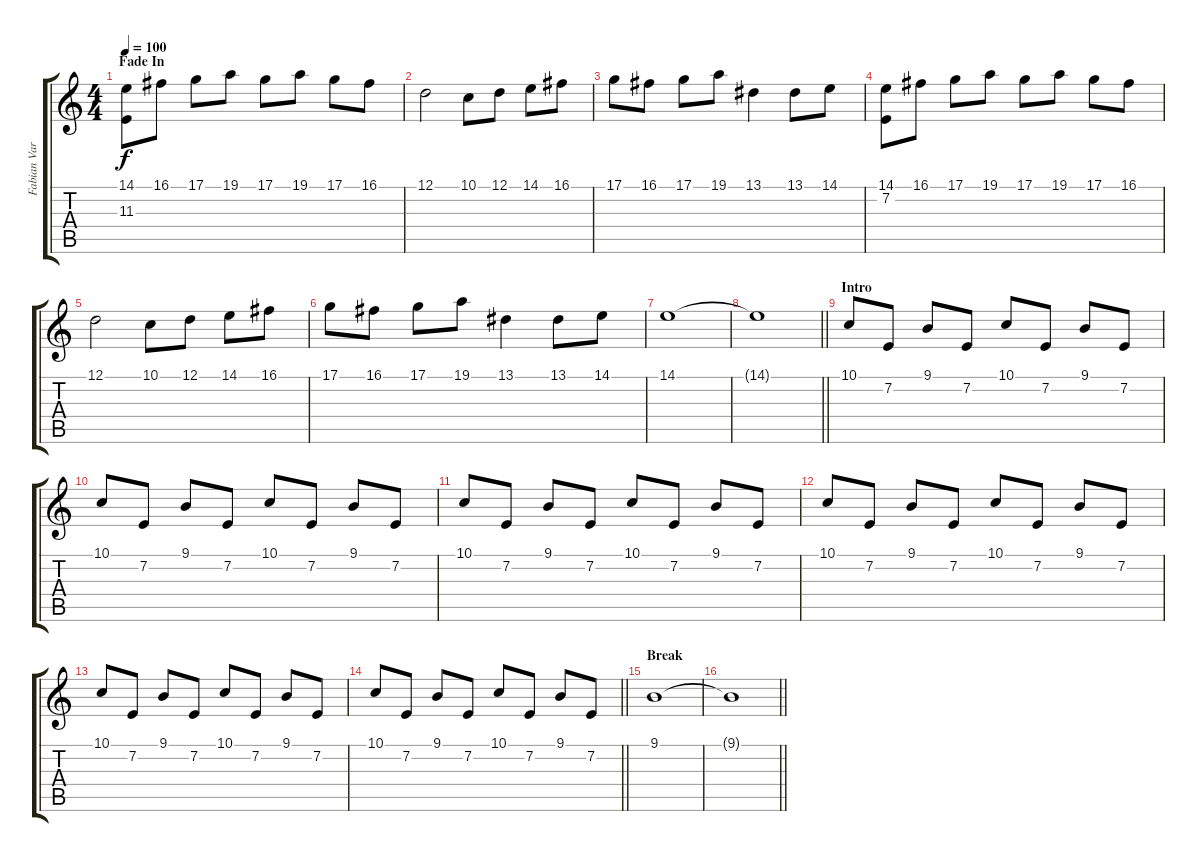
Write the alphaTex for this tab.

\track ("Fabian Varesi" "Fabian Var") {instrument stringensemble1}
\staff {score tabs}
\tuning (D4 A3 F3 C3 G2 C2) {hide}
\ts (4 4)
\section ("" "Fade In")
\tempo 100
\clef g2
\ks c
(14.1 11.3).8{dy f instrument pad2warm} 16.1.8 17.1.8 19.1.8 17.1.8 19.1.8 17.1.8 16.1.8 |
12.1.2 10.1.8 12.1.8 14.1.8 16.1.8 |
17.1.8 16.1.8 17.1.8 19.1.8 13.1.4 13.1.8 14.1.8 |
(14.1 7.2).8 16.1.8 17.1.8 19.1.8 17.1.8 19.1.8 17.1.8 16.1.8 |
12.1.2 10.1.8 12.1.8 14.1.8 16.1.8 |
17.1.8 16.1.8 17.1.8 19.1.8 13.1.4 13.1.8 14.1.8 |
14.1.1 |
\barLineRight lightlight
14.1{t}.1 |
\section ("" "Intro")
10.1.8{instrument stringensemble1} 7.2.8 9.1.8 7.2.8 10.1.8 7.2.8 9.1.8 7.2.8 |
10.1.8 7.2.8 9.1.8 7.2.8 10.1.8 7.2.8 9.1.8 7.2.8 |
10.1.8 7.2.8 9.1.8 7.2.8 10.1.8 7.2.8 9.1.8 7.2.8 |
10.1.8 7.2.8 9.1.8 7.2.8 10.1.8 7.2.8 9.1.8 7.2.8 |
10.1.8 7.2.8 9.1.8 7.2.8 10.1.8 7.2.8 9.1.8 7.2.8 |
\barLineRight lightlight
10.1.8 7.2.8 9.1.8 7.2.8 10.1.8 7.2.8 9.1.8 7.2.8 |
\section ("" "Break")
9.1.1{volume 0} |
\barLineRight lightlight
9.1{t}.1
